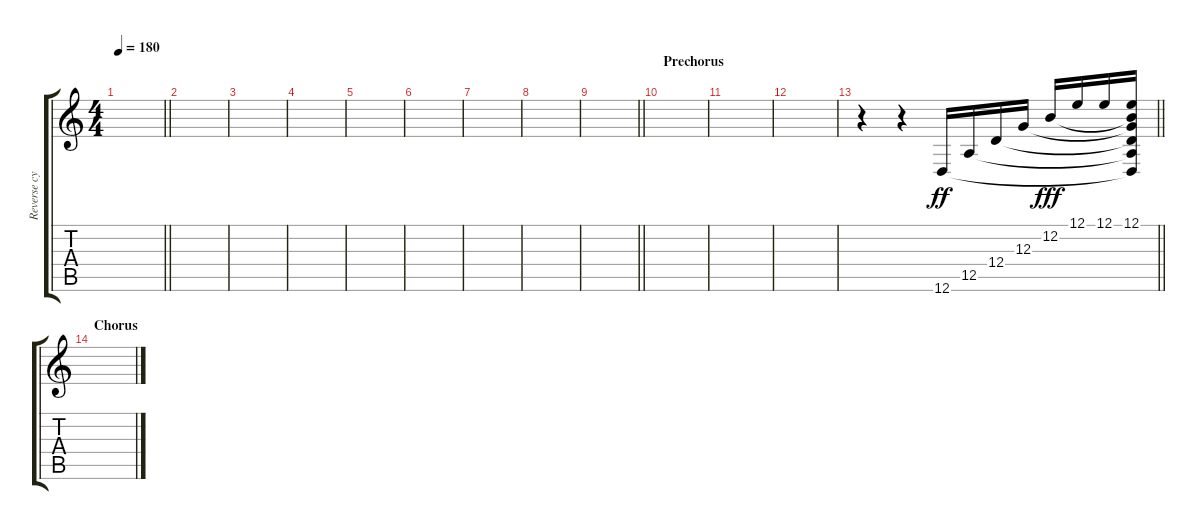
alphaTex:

\track ("Reverse cymbal" "Reverse cy") {instrument reversecymbal}
\staff {score tabs}
\tuning (E4 B3 G3 D3 A2 D2) {hide}
\ts (4 4)
\tempo 180
\clef g2
\barLineRight lightlight
\ks c
|
|
|
|
|
|
|
|
\barLineRight lightlight
|
\section ("" "Prechorus")
|
|
|
\barLineRight lightlight
r.4 r.4 12.6.16{dy ff} 12.5.16 12.4.16 12.3.16 12.2.16{dy fff} 12.1.16 12.1.16 (12.1 12.2{t} 12.3{t} 12.4{t} 12.5{t} 12.6{t}).16 |
\section ("" "Chorus")
